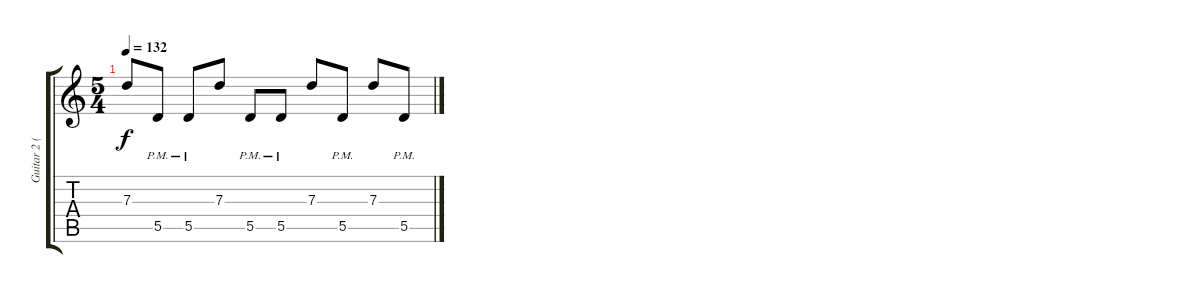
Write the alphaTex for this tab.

\track ("Guitar 2 (Lead & Solo)" "Guitar 2 (") {instrument distortionguitar}
\staff {score tabs}
\tuning (E4 B3 G3 D3 A2 E2) {hide}
\ts (5 4)
\tempo 132
\clef g2
\ks c
7.3.8{dy f} 5.5{pm}.8 5.5{pm}.8 7.3.8 5.5{pm}.8 5.5{pm}.8 7.3.8 5.5{pm}.8 7.3.8 5.5{pm}.8
